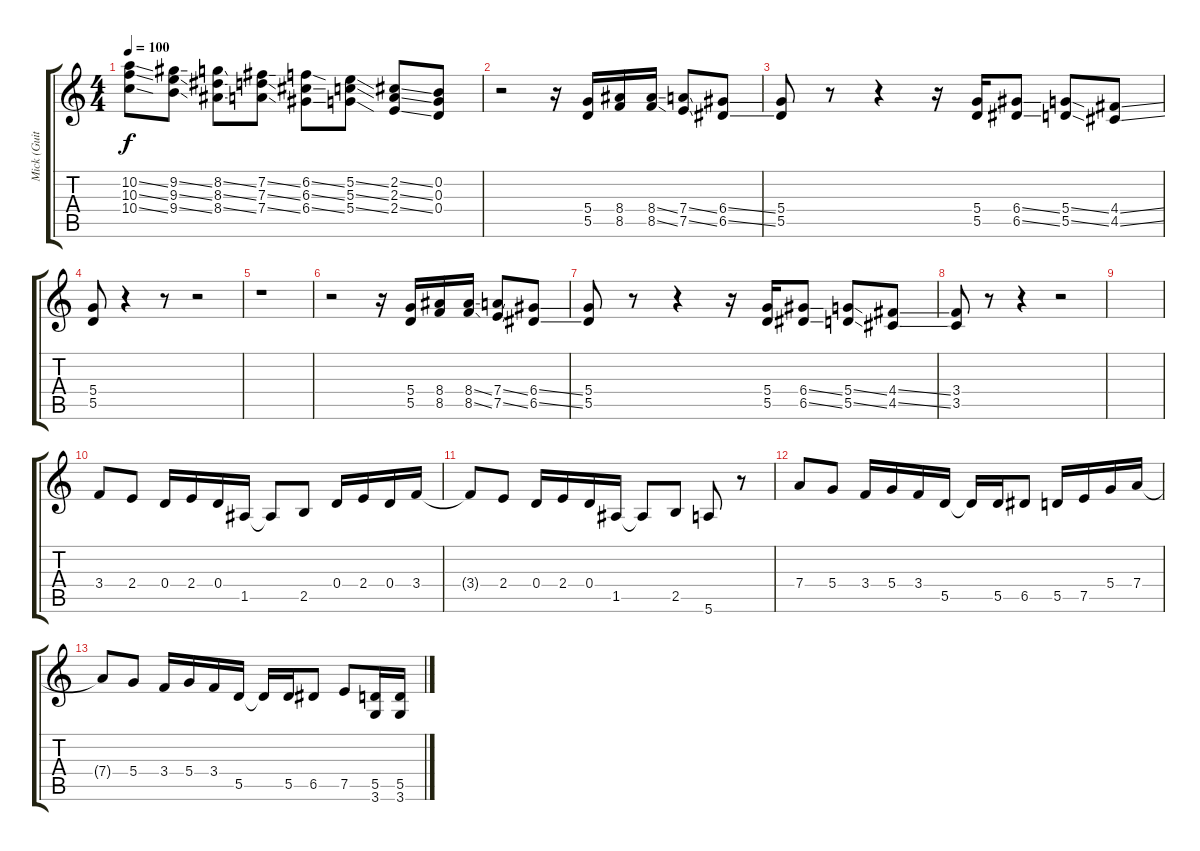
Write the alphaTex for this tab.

\track ("Mick (Guitar2)" "Mick (Guit") {instrument distortionguitar}
\staff {score tabs}
\tuning (E4 B3 G3 D3 A2 E2) {hide}
\ts (4 4)
\tempo 100
\clef g2
\ks c
(10.2{ss} 10.3{ss} 10.4{ss}).8{dy f} (9.2{ss} 9.3{ss} 9.4{ss}).8 (8.2{ss} 8.3{ss} 8.4{ss}).8 (7.2{ss} 7.3{ss} 7.4{ss}).8 (6.2{ss} 6.3{ss} 6.4{ss}).8 (5.2{ss} 5.3{ss} 5.4{ss}).8 (2.2{ss} 2.3{ss} 2.4{ss}).8 (0.2 0.3 0.4).8 |
r.2 r.16 (5.4 5.5).16 (8.4 8.5).16 (8.4{ss} 8.5{ss}).16 (7.4{ss} 7.5{ss}).8 (6.4{ss} 6.5{ss}).8 |
(5.4 5.5).8 r.8 r.4 r.16 (5.4 5.5).16 (6.4{ss} 6.5{ss}).8 (5.4{ss} 5.5{ss}).8 (4.4{ss} 4.5{ss}).8 |
(5.4 5.5).8 r.4 r.8 r.2 |
r.1 |
r.2 r.16 (5.4 5.5).16 (8.4 8.5).16 (8.4{ss} 8.5{ss}).16 (7.4{ss} 7.5{ss}).8 (6.4{ss} 6.5{ss}).8 |
(5.4 5.5).8 r.8 r.4 r.16 (5.4 5.5).16 (6.4{ss} 6.5{ss}).8 (5.4{ss} 5.5{ss}).8 (4.4{ss} 4.5{ss}).8 |
(3.4 3.5).8 r.8 r.4 r.2 |
|
3.4.8 2.4.8 0.4.16 2.4.16 0.4.16 1.5.16 1.5{t}.8 2.5.8 0.4.16 2.4.16 0.4.16 3.4.16 |
3.4{t}.8 2.4.8 0.4.16 2.4.16 0.4.16 1.5.16 1.5{t}.8 2.5.8 5.6.8 r.8 |
7.4.8 5.4.8 3.4.16 5.4.16 3.4.16 5.5.16 5.5{t}.16 5.5.16 6.5.8 5.5.16 7.5.16 5.4.16 7.4.16 |
7.4{t}.8 5.4.8 3.4.16 5.4.16 3.4.16 5.5.16 5.5{t}.16 5.5.16 6.5.8 7.5.8 (5.5 3.6).16 (5.5 3.6).16
